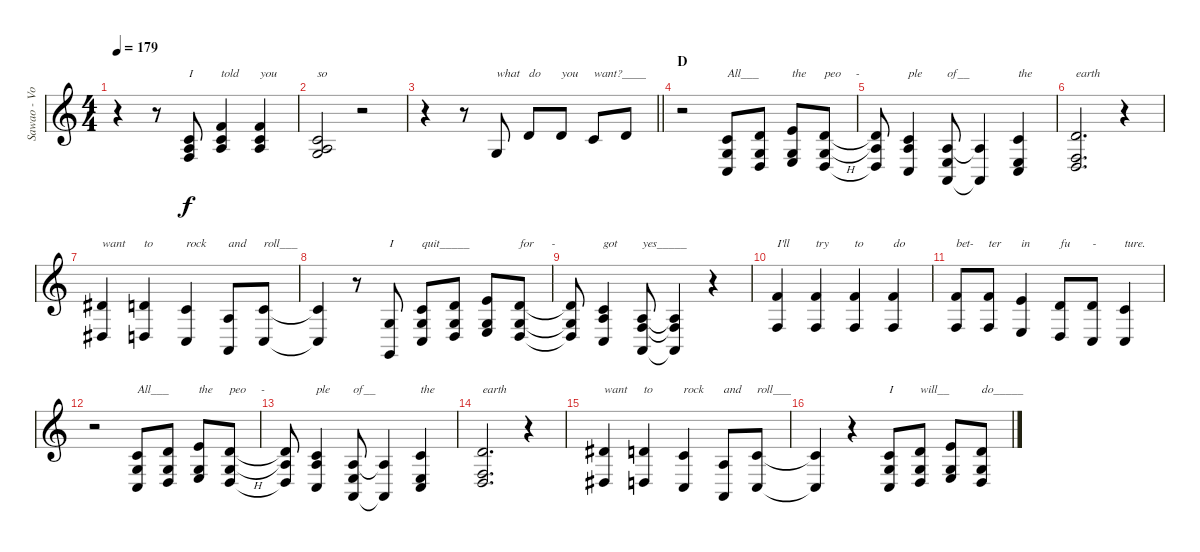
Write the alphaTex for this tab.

\track ("Sawao - Voc." "Sawao - Vo") {instrument synthbrass1}
\staff {score}
\tuning (E4 B3 G3 D3 A2 E2) {hide}
\ts (4 4)
\tempo 179
\clef g2
\ks c
r.4{dy f} r.8 (1.2 2.3 3.4).8{txt "I"} (1.1 1.2 2.3).4{txt "told"} (1.1 1.2 2.3).4{txt "you"} |
(1.2 2.3 5.4).2{txt "so"} r.2 |
\barLineRight lightlight
r.4 r.8 5.4.8{txt "what"} 3.2.8{txt "do"} 3.2.8{txt "you"} 1.2.8{txt "want?____"} 3.2.8 |
\section ("" "D")
r.2 (1.2 5.4 3.5).8{txt "All___"} (3.2 5.4 5.5).8 (0.1 5.4 7.5).8{txt "the"} (3.2 5.4{h} 5.5).8{txt "peo     - "} |
(3.2{t} 7.4 5.5{t}).8 (1.2 7.4 3.5).4{txt "ple"} (2.3 2.4 0.5).8{txt "of__"} (2.3{t} 0.5{t}).4 (1.2 2.4 3.5).4{txt "the"} |
(3.2 3.4 5.5).2{d txt "earth"} r.4 |
(4.2 1.4).4{txt "want"} (3.2 5.5).4{txt "to"} (1.2 3.5).4{txt "rock"} (2.3 0.5).8{txt "and"} (1.2 3.5).8{txt "roll___"} |
(1.2{t} 3.5{t}).4 r.8 (0.3 3.6).8{txt "I"} (1.2 5.4 3.5).8{txt "quit_____"} (3.2 5.4 5.5).8 (0.1 5.4 7.5).8 (3.2 5.4 5.5).8{txt "for      -"} |
(3.2{t} 5.4{t} 5.5{t}).8 (1.2 7.4 3.5).4{txt "got"} (2.3 3.4 0.5).8{txt "yes_____"} (2.3{t} 3.4{t} 0.5{t}).4 r.4 |
(1.1 3.4).4{txt "I'll"} (1.1 3.4).4{txt "try"} (1.1 3.4).4{txt "to"} (1.1 3.4).4{txt "do"} |
(1.1 3.4).8{txt "bet-"} (1.1 3.4).8{txt "ter"} (5.2 2.4).4{txt "in"} (3.2 5.5).8{txt "fu"} (3.2 3.5).8{txt "-"} (1.2 3.5).4{txt "ture."} |
r.2 (1.2 5.4 3.5).8{txt "All___"} (3.2 5.4 5.5).8 (0.1 5.4 7.5).8{txt "the"} (3.2 5.4{h} 5.5).8{txt "peo     - "} |
(3.2{t} 7.4 5.5{t}).8 (1.2 7.4 3.5).4{txt "ple"} (2.3 2.4 0.5).8{txt "of__"} (2.3{t} 0.5{t}).4 (1.2 2.4 3.5).4{txt "the"} |
(3.2 3.4 5.5).2{d txt "earth"} r.4 |
(4.2 1.4).4{txt "want"} (3.2 5.5).4{txt "to"} (1.2 3.5).4{txt "rock"} (2.3 0.5).8{txt "and"} (1.2 3.5).8{txt "roll___"} |
(1.2{t} 3.5{t}).4 r.4 (1.2 5.4 3.5).8{txt "I"} (3.2 5.4 5.5).8{txt "will__"} (0.1 5.4 7.5).8 (3.2 5.4 5.5).8{txt "do_____"}
